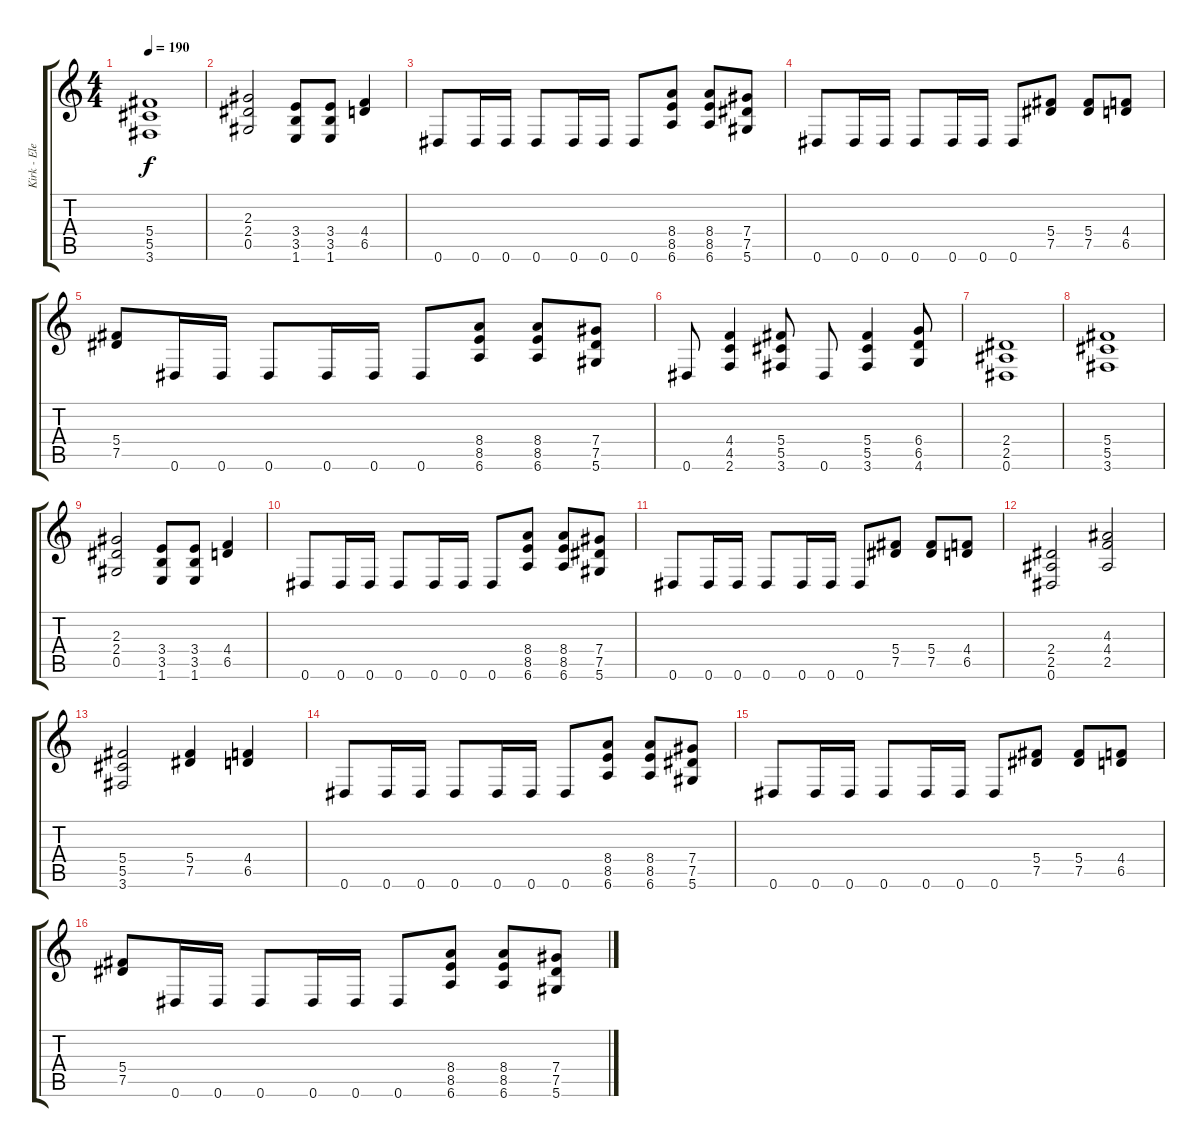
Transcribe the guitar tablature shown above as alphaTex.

\track ("Kirk - Electric" "Kirk - Ele") {instrument overdrivenguitar}
\staff {score tabs}
\tuning (Eb4 Bb3 Gb3 Db3 Ab2 Eb2) {hide}
\ts (4 4)
\tempo 190
\clef g2
\ks c
(5.4 5.5 3.6).1{dy f} |
(2.3 2.4 0.5).2 (3.4 3.5 1.6).8 (3.4 3.5 1.6).8 (4.4 6.5).4 |
0.6.8 0.6.16 0.6.16 0.6.8 0.6.16 0.6.16 0.6.8 (8.4 8.5 6.6).8 (8.4 8.5 6.6).8 (7.4 7.5 5.6).8 |
0.6.8 0.6.16 0.6.16 0.6.8 0.6.16 0.6.16 0.6.8 (5.4 7.5).8 (5.4 7.5).8 (4.4 6.5).8 |
(5.4 7.5).8 0.6.16 0.6.16 0.6.8 0.6.16 0.6.16 0.6.8 (8.4 8.5 6.6).8 (8.4 8.5 6.6).8 (7.4 7.5 5.6).8 |
0.6.8 (4.4 4.5 2.6).4 (5.4 5.5 3.6).8 0.6.8 (5.4 5.5 3.6).4 (6.4 6.5 4.6).8 |
(2.4 2.5 0.6).1 |
(5.4 5.5 3.6).1 |
(2.3 2.4 0.5).2 (3.4 3.5 1.6).8 (3.4 3.5 1.6).8 (4.4 6.5).4 |
0.6.8 0.6.16 0.6.16 0.6.8 0.6.16 0.6.16 0.6.8 (8.4 8.5 6.6).8 (8.4 8.5 6.6).8 (7.4 7.5 5.6).8 |
0.6.8 0.6.16 0.6.16 0.6.8 0.6.16 0.6.16 0.6.8 (5.4 7.5).8 (5.4 7.5).8 (4.4 6.5).8 |
(2.4 2.5 0.6).2 (4.3 4.4 2.5).2 |
(5.4 5.5 3.6).2 (5.4 7.5).4 (4.4 6.5).4 |
0.6.8 0.6.16 0.6.16 0.6.8 0.6.16 0.6.16 0.6.8 (8.4 8.5 6.6).8 (8.4 8.5 6.6).8 (7.4 7.5 5.6).8 |
0.6.8 0.6.16 0.6.16 0.6.8 0.6.16 0.6.16 0.6.8 (5.4 7.5).8 (5.4 7.5).8 (4.4 6.5).8 |
(5.4 7.5).8 0.6.16 0.6.16 0.6.8 0.6.16 0.6.16 0.6.8 (8.4 8.5 6.6).8 (8.4 8.5 6.6).8 (7.4 7.5 5.6).8
